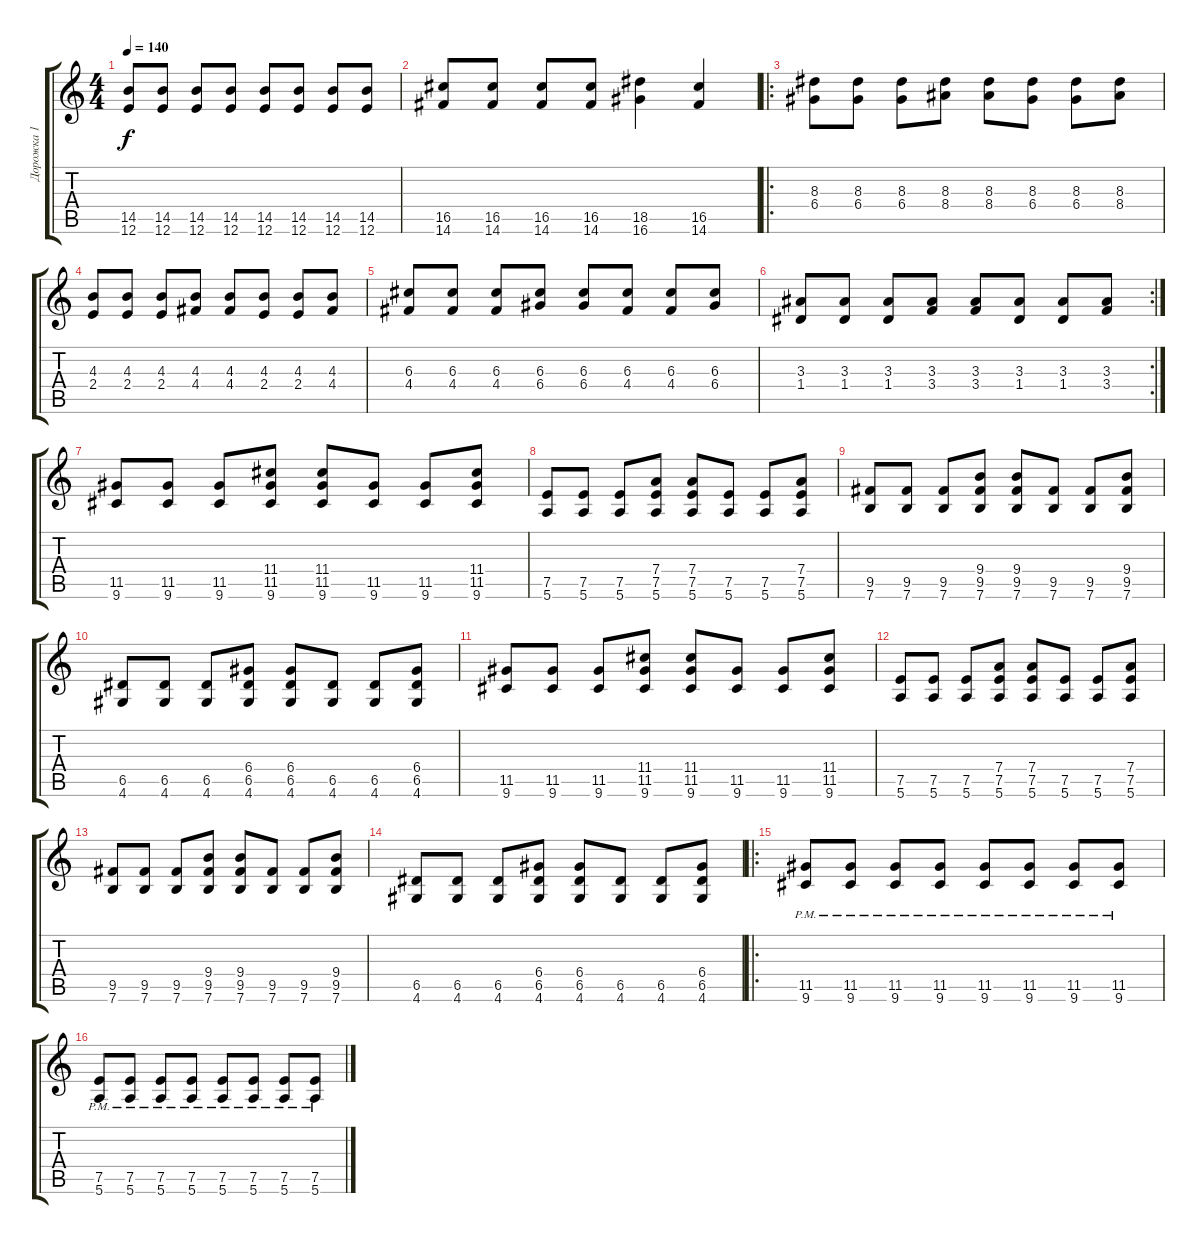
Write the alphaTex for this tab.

\track ("Дорожка 1" "Дорожка 1") {instrument distortionguitar}
\staff {score tabs}
\tuning (E4 B3 G3 D3 A2 E2) {hide}
\ts (4 4)
\tempo 140
\clef g2
\ks c
(14.5 12.6).8{dy f} (14.5 12.6).8 (14.5 12.6).8 (14.5 12.6).8 (14.5 12.6).8 (14.5 12.6).8 (14.5 12.6).8 (14.5 12.6).8 |
(16.5 14.6).8 (16.5 14.6).8 (16.5 14.6).8 (16.5 14.6).8 (18.5 16.6).4 (16.5 14.6).4 |
\ro
(8.3 6.4).8 (8.3 6.4).8 (8.3 6.4).8 (8.3 8.4).8 (8.3 8.4).8 (8.3 6.4).8 (8.3 6.4).8 (8.3 8.4).8 |
(4.3 2.4).8 (4.3 2.4).8 (4.3 2.4).8 (4.3 4.4).8 (4.3 4.4).8 (4.3 2.4).8 (4.3 2.4).8 (4.3 4.4).8 |
(6.3 4.4).8 (6.3 4.4).8 (6.3 4.4).8 (6.3 6.4).8 (6.3 6.4).8 (6.3 4.4).8 (6.3 4.4).8 (6.3 6.4).8 |
\rc 2
(3.3 1.4).8 (3.3 1.4).8 (3.3 1.4).8 (3.3 3.4).8 (3.3 3.4).8 (3.3 1.4).8 (3.3 1.4).8 (3.3 3.4).8 |
(11.5 9.6).8 (11.5 9.6).8 (11.5 9.6).8 (11.4 11.5 9.6).8 (11.4 11.5 9.6).8 (11.5 9.6).8 (11.5 9.6).8 (11.4 11.5 9.6).8 |
(7.5 5.6).8 (7.5 5.6).8 (7.5 5.6).8 (7.4 7.5 5.6).8 (7.4 7.5 5.6).8 (7.5 5.6).8 (7.5 5.6).8 (7.4 7.5 5.6).8 |
(9.5 7.6).8 (9.5 7.6).8 (9.5 7.6).8 (9.4 9.5 7.6).8 (9.4 9.5 7.6).8 (9.5 7.6).8 (9.5 7.6).8 (9.4 9.5 7.6).8 |
(6.5 4.6).8 (6.5 4.6).8 (6.5 4.6).8 (6.4 6.5 4.6).8 (6.4 6.5 4.6).8 (6.5 4.6).8 (6.5 4.6).8 (6.4 6.5 4.6).8 |
(11.5 9.6).8 (11.5 9.6).8 (11.5 9.6).8 (11.4 11.5 9.6).8 (11.4 11.5 9.6).8 (11.5 9.6).8 (11.5 9.6).8 (11.4 11.5 9.6).8 |
(7.5 5.6).8 (7.5 5.6).8 (7.5 5.6).8 (7.4 7.5 5.6).8 (7.4 7.5 5.6).8 (7.5 5.6).8 (7.5 5.6).8 (7.4 7.5 5.6).8 |
(9.5 7.6).8 (9.5 7.6).8 (9.5 7.6).8 (9.4 9.5 7.6).8 (9.4 9.5 7.6).8 (9.5 7.6).8 (9.5 7.6).8 (9.4 9.5 7.6).8 |
(6.5 4.6).8 (6.5 4.6).8 (6.5 4.6).8 (6.4 6.5 4.6).8 (6.4 6.5 4.6).8 (6.5 4.6).8 (6.5 4.6).8 (6.4 6.5 4.6).8 |
\ro
(11.5{pm} 9.6{pm}).8 (11.5{pm} 9.6{pm}).8 (11.5{pm} 9.6{pm}).8 (11.5{pm} 9.6{pm}).8 (11.5{pm} 9.6{pm}).8 (11.5{pm} 9.6{pm}).8 (11.5{pm} 9.6{pm}).8 (11.5{pm} 9.6{pm}).8 |
(7.5{pm} 5.6{pm}).8 (7.5{pm} 5.6{pm}).8 (7.5{pm} 5.6{pm}).8 (7.5{pm} 5.6{pm}).8 (7.5{pm} 5.6{pm}).8 (7.5{pm} 5.6{pm}).8 (7.5{pm} 5.6{pm}).8 (7.5{pm} 5.6{pm}).8
